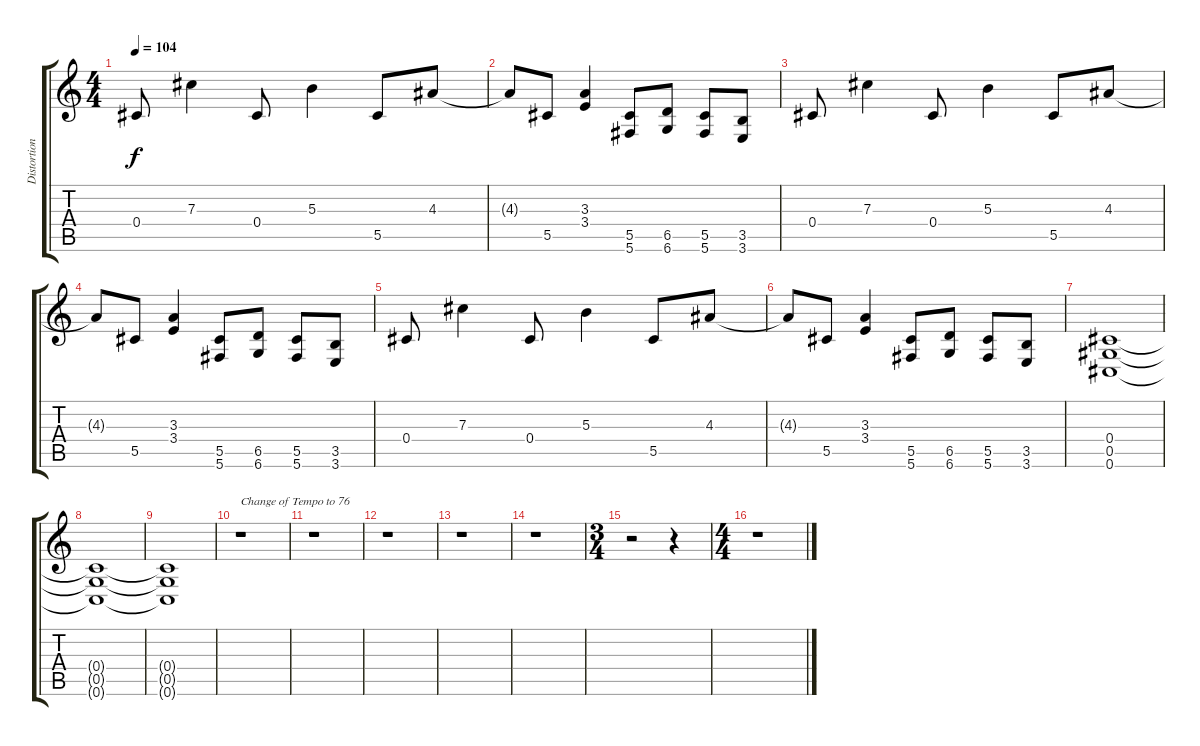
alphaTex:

\track ("Distortion Guitar" "Distortion") {instrument distortionguitar}
\staff {score tabs}
\tuning (Eb4 Bb3 Gb3 Db3 Ab2 Db2) {hide}
\ts (4 4)
\tempo 104
\clef g2
\ks c
0.4.8{dy f} 7.3.4 0.4.8 5.3.4 5.5.8 4.3.8 |
4.3{t}.8 5.5.8 (3.3 3.4).4 (5.5 5.6).8 (6.5 6.6).8 (5.5 5.6).8 (3.5 3.6).8 |
0.4.8 7.3.4 0.4.8 5.3.4 5.5.8 4.3.8 |
4.3{t}.8 5.5.8 (3.3 3.4).4 (5.5 5.6).8 (6.5 6.6).8 (5.5 5.6).8 (3.5 3.6).8 |
0.4.8 7.3.4 0.4.8 5.3.4 5.5.8 4.3.8 |
4.3{t}.8 5.5.8 (3.3 3.4).4 (5.5 5.6).8 (6.5 6.6).8 (5.5 5.6).8 (3.5 3.6).8 |
(0.4 0.5 0.6).1 |
(0.4{t} 0.5{t} 0.6{t}).1 |
(0.4{t} 0.5{t} 0.6{t}).1 |
r.1{txt "Change of Tempo to 76"} |
r.1 |
r.1 |
r.1 |
r.1 |
\ts (3 4)
r.2 r.4 |
\ts (4 4)
r.1
